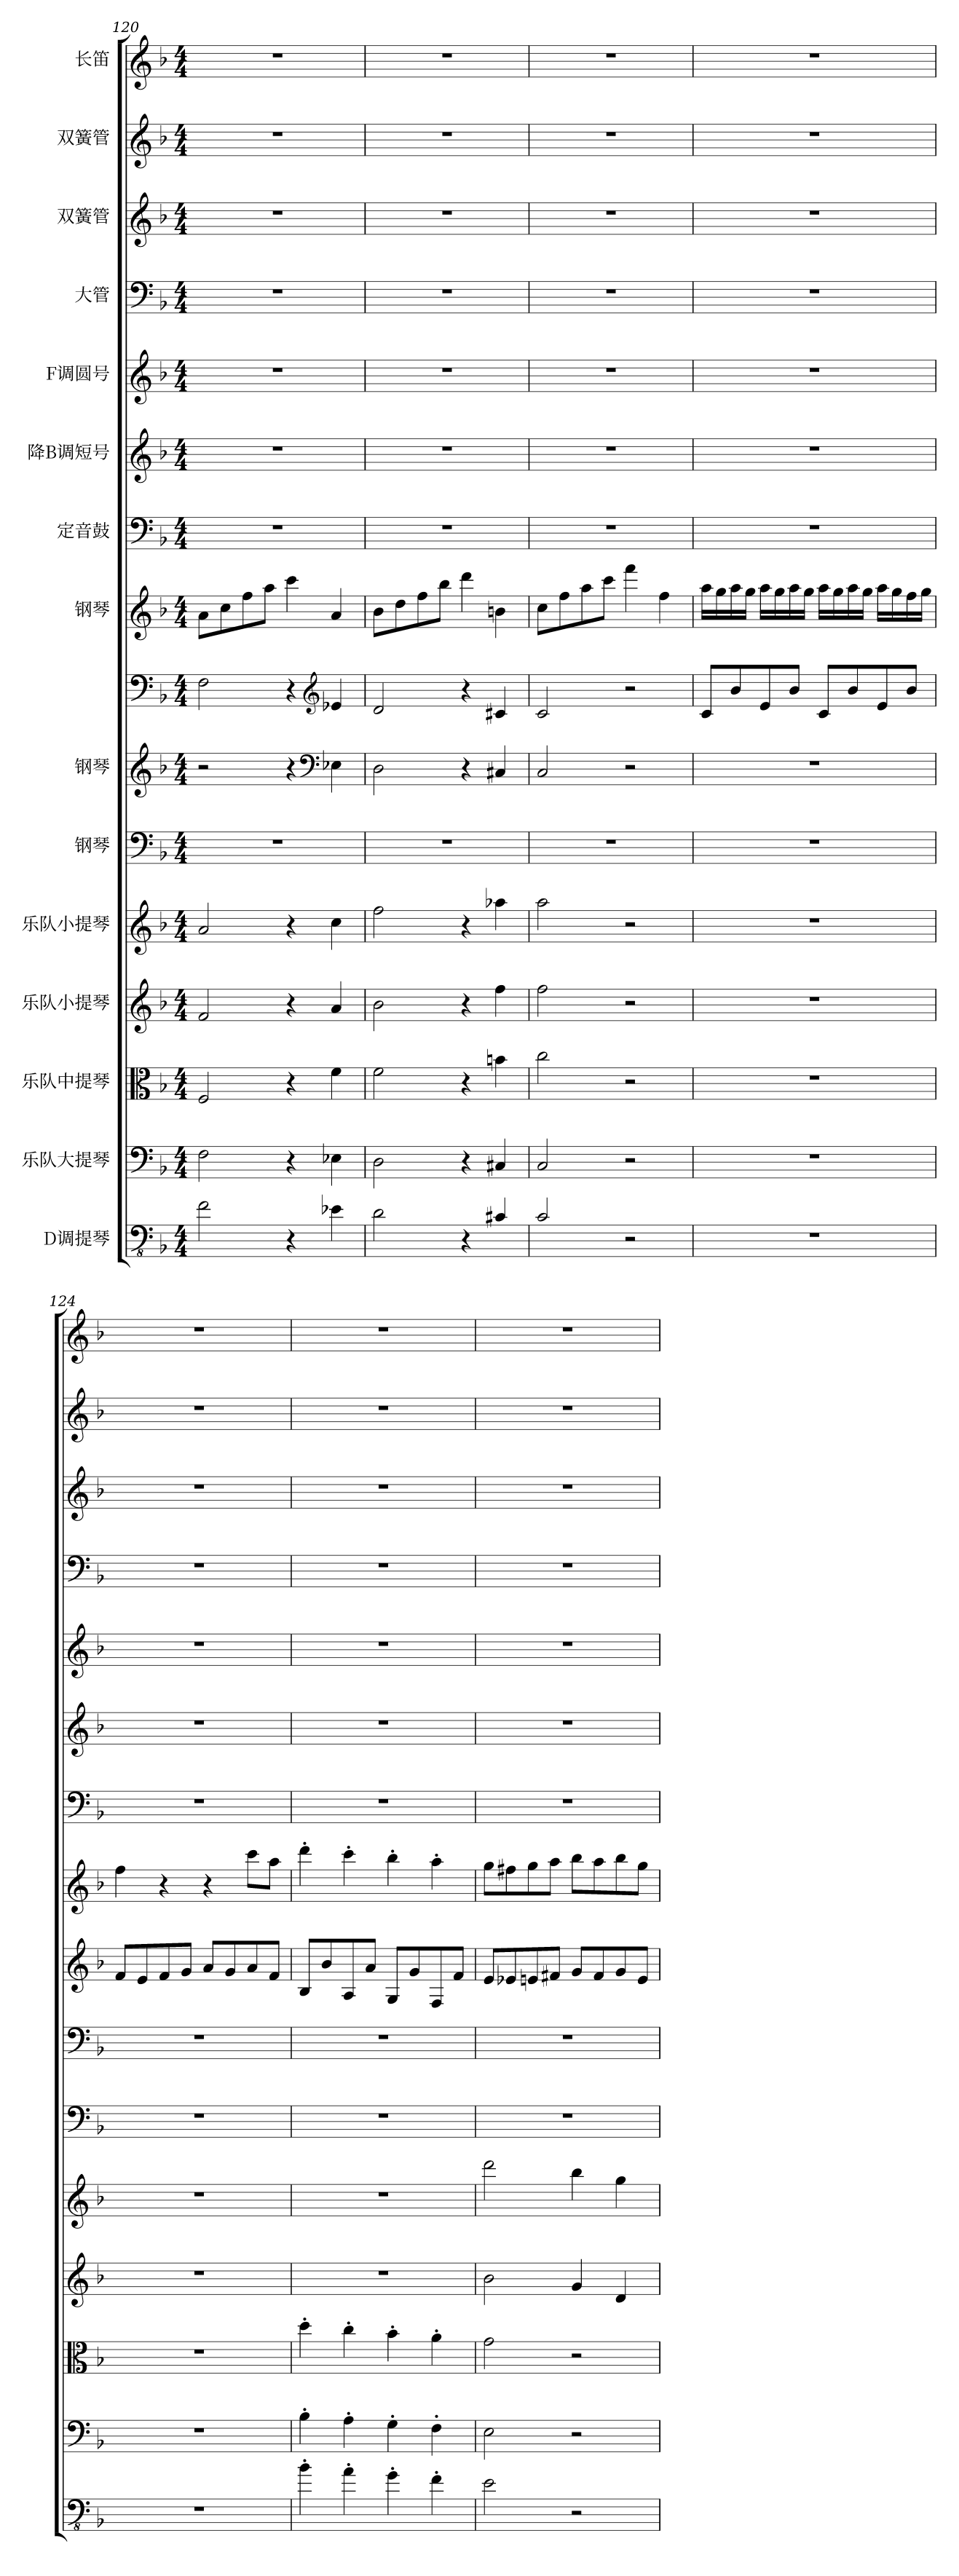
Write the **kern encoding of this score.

**kern	**kern	**kern	**kern	**kern	**kern	**kern	**kern	**kern	**kern	**kern	**kern	**kern	**kern	**kern	**kern
*part15	*part14	*part13	*part12	*part11	*part10	*part9	*part9	*part8	*part7	*part6	*part5	*part4	*part3	*part2	*part1
*staff16	*staff15	*staff14	*staff13	*staff12	*staff11	*staff10	*staff9	*staff8	*staff7	*staff6	*staff5	*staff4	*staff3	*staff2	*staff1
*I"D调提琴	*I"乐队大提琴	*I"乐队中提琴	*I"乐队小提琴	*I"乐队小提琴	*I"钢琴	*I"钢琴	*	*I"钢琴	*I"定音鼓	*I"降B调短号	*I"F调圆号	*I"大管	*I"双簧管	*I"双簧管	*I"长笛
!!LO:PB:g=z
*clefFv4	*clefF4	*clefC3	*clefG2	*clefG2	*clefF4	*clefG2	*clefF4	*clefG2	*clefF4	*clefG2	*clefG2	*clefF4	*clefG2	*clefG2	*clefG2
*ITrd7c12	*	*	*	*	*	*	*	*	*	*ITrd1c2	*ITrd4c7	*	*	*	*
*k[b-]	*k[b-]	*k[b-]	*k[b-]	*k[b-]	*k[b-]	*k[b-]	*k[b-]	*k[b-]	*k[b-]	*k[b-e-a-]	*k[b-e-]	*k[b-]	*k[b-]	*k[b-]	*k[b-]
*M4/4	*M4/4	*M4/4	*M4/4	*M4/4	*M4/4	*M4/4	*M4/4	*M4/4	*M4/4	*M4/4	*M4/4	*M4/4	*M4/4	*M4/4	*M4/4
=120	=120	=120	=120	=120	=120	=120	=120	=120	=120	=120	=120	=120	=120	=120	=120
2FF\	2F\	2F/	2f/	2a/	1r	2r	2F\	8a\L	1r	1r	1r	1r	1r	1r	1r
.	.	.	.	.	.	.	.	8cc\	.	.	.	.	.	.	.
.	.	.	.	.	.	.	.	8ff\	.	.	.	.	.	.	.
.	.	.	.	.	.	.	.	8aa\J	.	.	.	.	.	.	.
4r	4r	4r	4r	4r	.	4r	4r	4ccc\	.	.	.	.	.	.	.
*	*	*	*	*	*	*clefF4	*clefG2	*	*	*	*	*	*	*	*
4EE-X\	4E-X\	4f\	4a/	4cc\	.	4E-X\	4e-X/	4a/	.	.	.	.	.	.	.
=121	=121	=121	=121	=121	=121	=121	=121	=121	=121	=121	=121	=121	=121	=121	=121
2DD\	2D\	2f\	2b-\	2ff\	1r	2D\	2d/	8b-\L	1r	1r	1r	1r	1r	1r	1r
.	.	.	.	.	.	.	.	8dd\	.	.	.	.	.	.	.
.	.	.	.	.	.	.	.	8ff\	.	.	.	.	.	.	.
.	.	.	.	.	.	.	.	8bb-\J	.	.	.	.	.	.	.
4r	4r	4r	4r	4r	.	4r	4r	4ddd\	.	.	.	.	.	.	.
4CC#X/	4C#X/	4bn\	4ff\	4aa-X\	.	4C#X/	4c#X/	4bn\	.	.	.	.	.	.	.
=122	=122	=122	=122	=122	=122	=122	=122	=122	=122	=122	=122	=122	=122	=122	=122
2CC/	2C/	2cc\	2ff\	2aa\	1r	2C/	2c/	8cc\L	1r	1r	1r	1r	1r	1r	1r
.	.	.	.	.	.	.	.	8ff\	.	.	.	.	.	.	.
.	.	.	.	.	.	.	.	8aa\	.	.	.	.	.	.	.
.	.	.	.	.	.	.	.	8ccc\J	.	.	.	.	.	.	.
2r	2r	2r	2r	2r	.	2r	2r	4fff\	.	.	.	.	.	.	.
.	.	.	.	.	.	.	.	4ff\	.	.	.	.	.	.	.
=123	=123	=123	=123	=123	=123	=123	=123	=123	=123	=123	=123	=123	=123	=123	=123
1r	1r	1r	1r	1r	1r	1r	8c/L	16aa\LL	1r	1r	1r	1r	1r	1r	1r
.	.	.	.	.	.	.	.	16gg\	.	.	.	.	.	.	.
.	.	.	.	.	.	.	8b-/	16aa\	.	.	.	.	.	.	.
.	.	.	.	.	.	.	.	16gg\JJ	.	.	.	.	.	.	.
.	.	.	.	.	.	.	8e/	16aa\LL	.	.	.	.	.	.	.
.	.	.	.	.	.	.	.	16gg\	.	.	.	.	.	.	.
.	.	.	.	.	.	.	8b-/J	16aa\	.	.	.	.	.	.	.
.	.	.	.	.	.	.	.	16gg\JJ	.	.	.	.	.	.	.
.	.	.	.	.	.	.	8c/L	16aa\LL	.	.	.	.	.	.	.
.	.	.	.	.	.	.	.	16gg\	.	.	.	.	.	.	.
.	.	.	.	.	.	.	8b-/	16aa\	.	.	.	.	.	.	.
.	.	.	.	.	.	.	.	16gg\JJ	.	.	.	.	.	.	.
.	.	.	.	.	.	.	8e/	16aa\LL	.	.	.	.	.	.	.
.	.	.	.	.	.	.	.	16gg\	.	.	.	.	.	.	.
.	.	.	.	.	.	.	8b-/J	16ff\	.	.	.	.	.	.	.
.	.	.	.	.	.	.	.	16gg\JJ	.	.	.	.	.	.	.
!!LO:PB:g=z
=124	=124	=124	=124	=124	=124	=124	=124	=124	=124	=124	=124	=124	=124	=124	=124
1r	1r	1r	1r	1r	1r	1r	8f/L	4ff\	1r	1r	1r	1r	1r	1r	1r
.	.	.	.	.	.	.	8e/	.	.	.	.	.	.	.	.
.	.	.	.	.	.	.	8f/	4r	.	.	.	.	.	.	.
.	.	.	.	.	.	.	8g/J	.	.	.	.	.	.	.	.
.	.	.	.	.	.	.	8a/L	4r	.	.	.	.	.	.	.
.	.	.	.	.	.	.	8g/	.	.	.	.	.	.	.	.
.	.	.	.	.	.	.	8a/	8ccc\L	.	.	.	.	.	.	.
.	.	.	.	.	.	.	8f/J	8aa\J	.	.	.	.	.	.	.
=125	=125	=125	=125	=125	=125	=125	=125	=125	=125	=125	=125	=125	=125	=125	=125
4BB-'\	4B-'\	4dd'\	1r	1r	1r	1r	8B-/L	4ddd'\	1r	1r	1r	1r	1r	1r	1r
.	.	.	.	.	.	.	8b-/	.	.	.	.	.	.	.	.
4AA'\	4A'\	4cc'\	.	.	.	.	8A/	4ccc'\	.	.	.	.	.	.	.
.	.	.	.	.	.	.	8a/J	.	.	.	.	.	.	.	.
4GG'\	4G'\	4b-'\	.	.	.	.	8G/L	4bb-'\	.	.	.	.	.	.	.
.	.	.	.	.	.	.	8g/	.	.	.	.	.	.	.	.
4FF'\	4F'\	4a'\	.	.	.	.	8F/	4aa'\	.	.	.	.	.	.	.
.	.	.	.	.	.	.	8f/J	.	.	.	.	.	.	.	.
=126	=126	=126	=126	=126	=126	=126	=126	=126	=126	=126	=126	=126	=126	=126	=126
2EE\	2E\	2g\	2b-\	2ddd\	1r	1r	8e/L	8gg\L	1r	1r	1r	1r	1r	1r	1r
.	.	.	.	.	.	.	8e-X/	8ff#X\	.	.	.	.	.	.	.
.	.	.	.	.	.	.	8en/	8gg\	.	.	.	.	.	.	.
.	.	.	.	.	.	.	8f#X/J	8aa\J	.	.	.	.	.	.	.
2r	2r	2r	4g/	4bb-\	.	.	8g/L	8bb-\L	.	.	.	.	.	.	.
.	.	.	.	.	.	.	8f#/	8aa\	.	.	.	.	.	.	.
.	.	.	4d/	4gg\	.	.	8g/	8bb-\	.	.	.	.	.	.	.
.	.	.	.	.	.	.	8e/J	8gg\J	.	.	.	.	.	.	.
=	=	=	=	=	=	=	=	=	=	=	=	=	=	=	=
*-	*-	*-	*-	*-	*-	*-	*-	*-	*-	*-	*-	*-	*-	*-	*-
